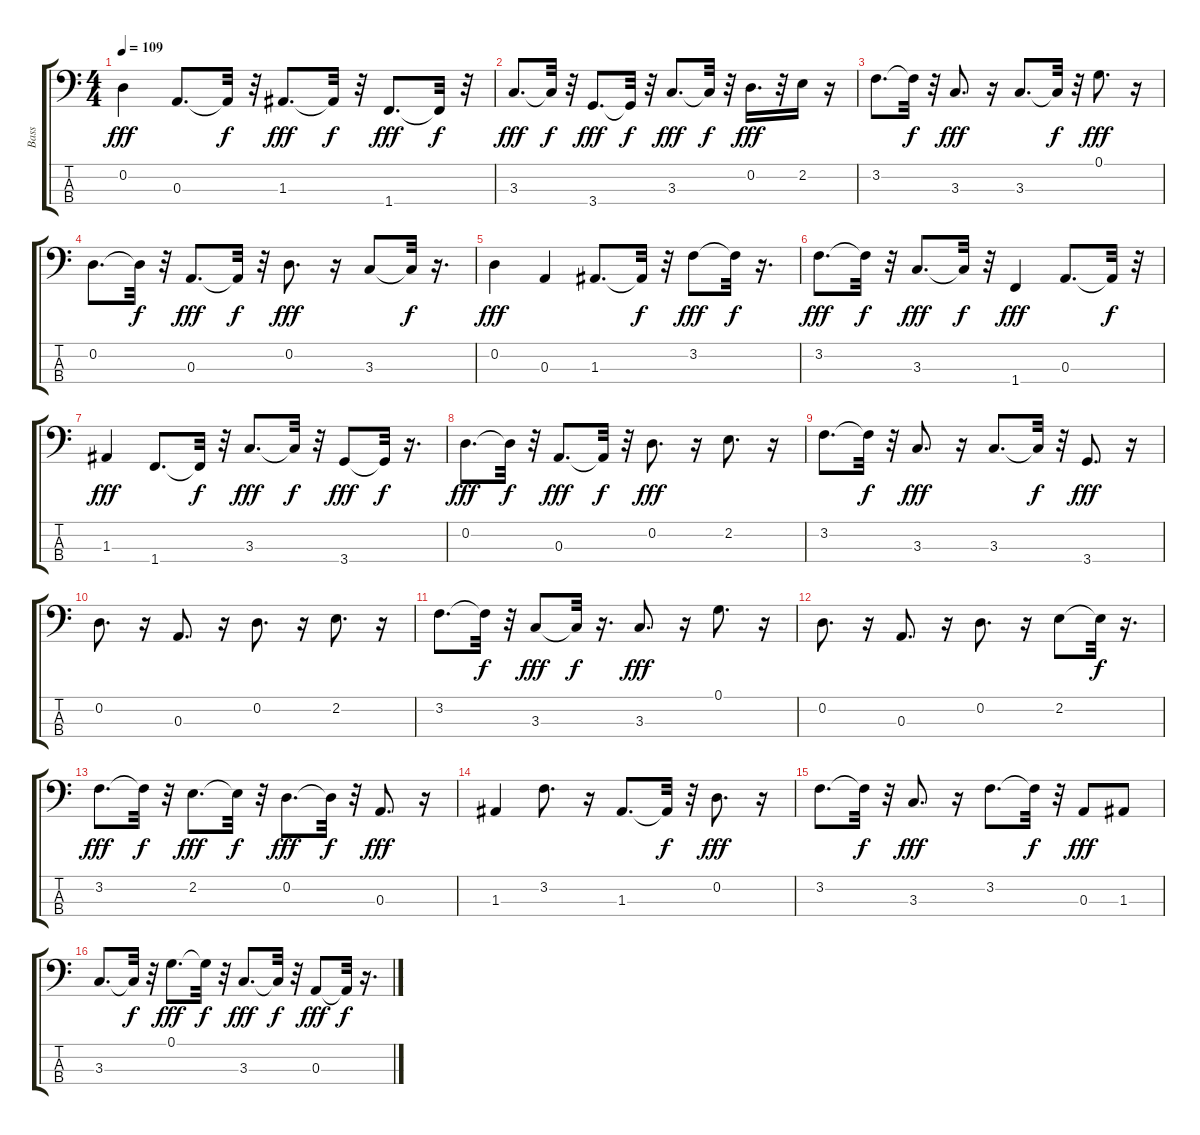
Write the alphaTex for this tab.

\track ("Bass" "Bass") {instrument fretlessbass}
\staff {score tabs}
\tuning (G2 D2 A1 E1) {hide}
\ts (4 4)
\tempo 109
\clef f4
\ks c
0.2.4{dy fff} 0.3.8{d} 0.3{t}.32{dy f} r.32 1.3.8{d dy fff} 1.3{t}.32{dy f} r.32 1.4.8{d dy fff} 1.4{t}.32{dy f} r.32 |
3.3.8{d dy fff} 3.3{t}.32{dy f} r.32 3.4.8{d dy fff} 3.4{t}.32{dy f} r.32 3.3.8{d dy fff} 3.3{t}.32{dy f} r.32 0.2.16{d dy fff} r.32 2.2.16 r.16 |
3.2.8{d} 3.2{t}.32{dy f} r.32 3.3.8{d dy fff} r.16 3.3.8{d} 3.3{t}.32{dy f} r.32 0.1.8{d dy fff} r.16 |
0.2.8{d} 0.2{t}.32{dy f} r.32 0.3.8{d dy fff} 0.3{t}.32{dy f} r.32 0.2.8{d dy fff} r.16 3.3.8 3.3{t}.32{dy f} r.16{d} |
0.2.4{dy fff} 0.3.4 1.3.8{d} 1.3{t}.32{dy f} r.32 3.2.8{dy fff} 3.2{t}.32{dy f} r.16{d} |
3.2.8{d dy fff} 3.2{t}.32{dy f} r.32 3.3.8{d dy fff} 3.3{t}.32{dy f} r.32 1.4.4{dy fff} 0.3.8{d} 0.3{t}.32{dy f} r.32 |
1.3.4{dy fff} 1.4.8{d} 1.4{t}.32{dy f} r.32 3.3.8{d dy fff} 3.3{t}.32{dy f} r.32 3.4.8{dy fff} 3.4{t}.32{dy f} r.16{d} |
0.2.8{d dy fff} 0.2{t}.32{dy f} r.32 0.3.8{d dy fff} 0.3{t}.32{dy f} r.32 0.2.8{d dy fff} r.16 2.2.8{d} r.16 |
3.2.8{d} 3.2{t}.32{dy f} r.32 3.3.8{d dy fff} r.16 3.3.8{d} 3.3{t}.32{dy f} r.32 3.4.8{d dy fff} r.16 |
0.2.8{d} r.16 0.3.8{d} r.16 0.2.8{d} r.16 2.2.8{d} r.16 |
3.2.8{d} 3.2{t}.32{dy f} r.32 3.3.8{dy fff} 3.3{t}.32{dy f} r.16{d} 3.3.8{d dy fff} r.16 0.1.8{d} r.16 |
0.2.8{d} r.16 0.3.8{d} r.16 0.2.8{d} r.16 2.2.8 2.2{t}.32{dy f} r.16{d} |
3.2.8{d dy fff} 3.2{t}.32{dy f} r.32 2.2.8{d dy fff} 2.2{t}.32{dy f} r.32 0.2.8{d dy fff} 0.2{t}.32{dy f} r.32 0.3.8{d dy fff} r.16 |
1.3.4 3.2.8{d} r.16 1.3.8{d} 1.3{t}.32{dy f} r.32 0.2.8{d dy fff} r.16 |
3.2.8{d} 3.2{t}.32{dy f} r.32 3.3.8{d dy fff} r.16 3.2.8{d} 3.2{t}.32{dy f} r.32 0.3.8{dy fff} 1.3.8 |
3.3.8{d} 3.3{t}.32{dy f} r.32 0.1.8{d dy fff} 0.1{t}.32{dy f} r.32 3.3.8{d dy fff} 3.3{t}.32{dy f} r.32 0.3.8{dy fff} 0.3{t}.32{dy f} r.16{d}
